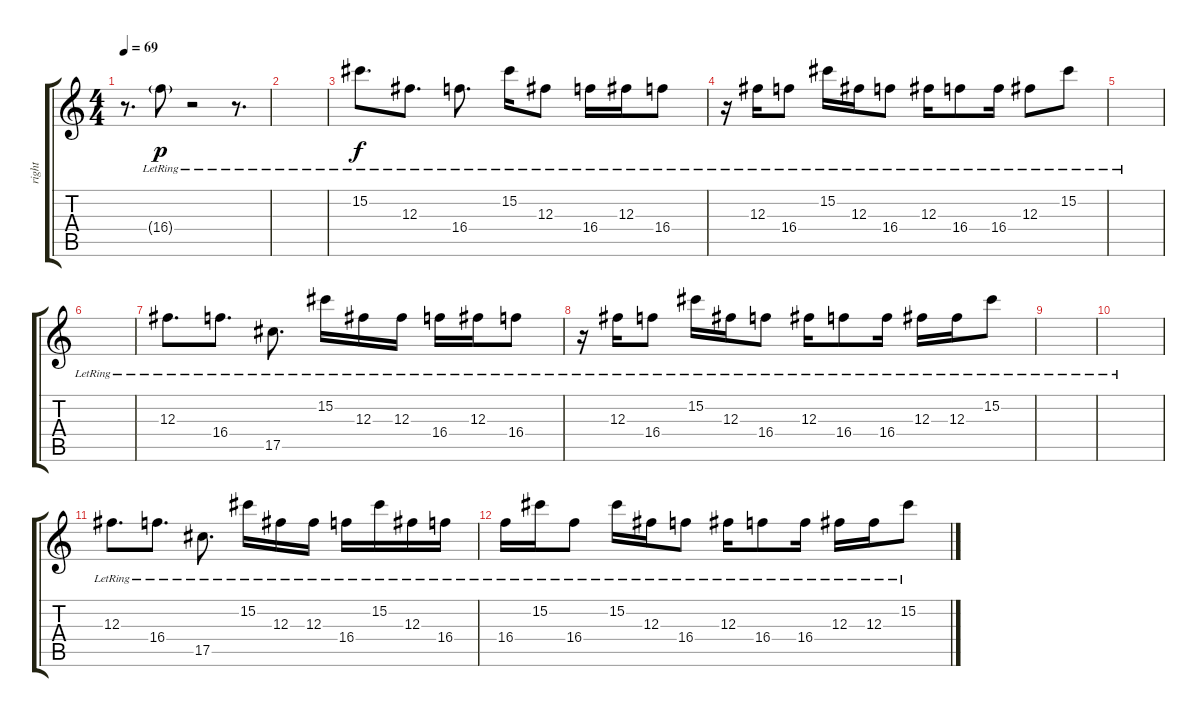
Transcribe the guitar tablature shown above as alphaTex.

\track ("right" "right") {instrument acousticguitarsteel}
\staff {score tabs}
\tuning (Eb4 Bb3 Gb3 Db3 Ab2 Eb2) {hide}
\ts (4 4)
\tempo 69
\clef g2
\ks c
r.8{d dy f} 16.4{g lr}.8{dy p} r.2 r.8{d} |
|
15.2{lr}.8{d dy f} 12.3{lr}.8{d} 16.4{lr}.8{d} 15.2{lr}.16 12.3{lr}.8 16.4{lr}.16 12.3{lr}.16 16.4{lr}.8 |
r.16 12.3{lr}.16 16.4{lr}.8 15.2{lr}.16 12.3{lr}.16 16.4{lr}.8 12.3{lr}.16 16.4{lr}.8 16.4{lr}.16 12.3{lr}.8 15.2{lr}.8 |
|
|
12.3{lr}.8{d} 16.4{lr}.8{d} 17.5{lr}.8{d} 15.2{lr}.16 12.3{lr}.16 12.3{lr}.16 16.4{lr}.16 12.3{lr}.16 16.4{lr}.8 |
r.16 12.3{lr}.16 16.4{lr}.8 15.2{lr}.16 12.3{lr}.16 16.4{lr}.8 12.3{lr}.16 16.4{lr}.8 16.4{lr}.16 12.3{lr}.16 12.3{lr}.16 15.2{lr}.8 |
|
|
12.3{lr}.8{d} 16.4{lr}.8{d} 17.5{lr}.8{d} 15.2{lr}.16 12.3{lr}.16 12.3{lr}.16 16.4{lr}.16 15.2{lr}.16 12.3{lr}.16 16.4{lr}.16 |
16.4{lr}.16 15.2{lr}.16 16.4{lr}.8 15.2{lr}.16 12.3{lr}.16 16.4{lr}.8 12.3{lr}.16 16.4{lr}.8 16.4{lr}.16 12.3{lr}.16 12.3{lr}.16 15.2{lr}.8
